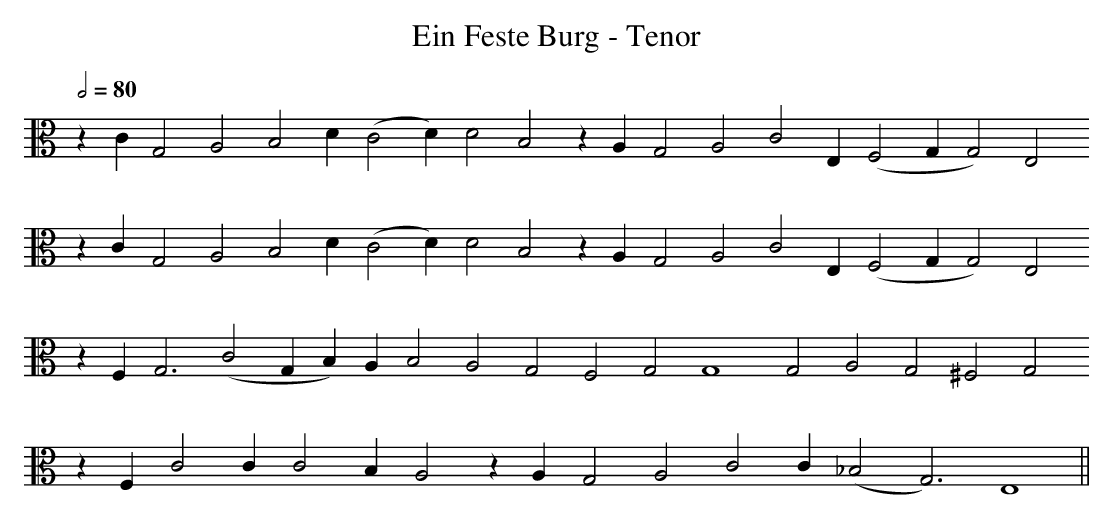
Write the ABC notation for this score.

X:1
T: Ein Feste Burg - Tenor
Q: 1/2=80
K: C
V:3 Tenor clef=alto octave=-1
L:1/4
zc G2A2B2d(c2d)d2B2 z A G2A2c2E(F2GG2)E2
zc G2A2B2d(c2d)d2B2 z A G2A2c2E(F2GG2)E2
z FG3(c2GB)A B2A2G2 F2G2G4 G2A2G2^F2G2
z Fc2cc2BA2z AG2 A2c2c (_B2G3) E4||
